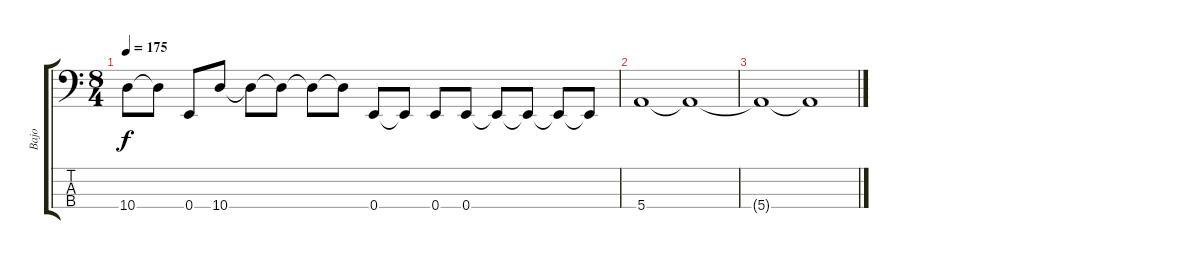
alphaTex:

\track ("Bajo" "Bajo") {instrument electricbasspick}
\staff {score tabs}
\tuning (G2 D2 A1 E1) {hide}
\ts (8 4)
\tempo 175
\clef f4
\ks c
10.4.8{dy f} 10.4{t}.8 0.4.8 10.4.8 10.4{t}.8 10.4{t}.8 10.4{t}.8 10.4{t}.8 0.4.8 0.4{t}.8 0.4.8 0.4.8 0.4{t}.8 0.4{t}.8 0.4{t}.8 0.4{t}.8 |
5.4.1 5.4{t}.1 |
5.4{t}.1 5.4{t}.1
